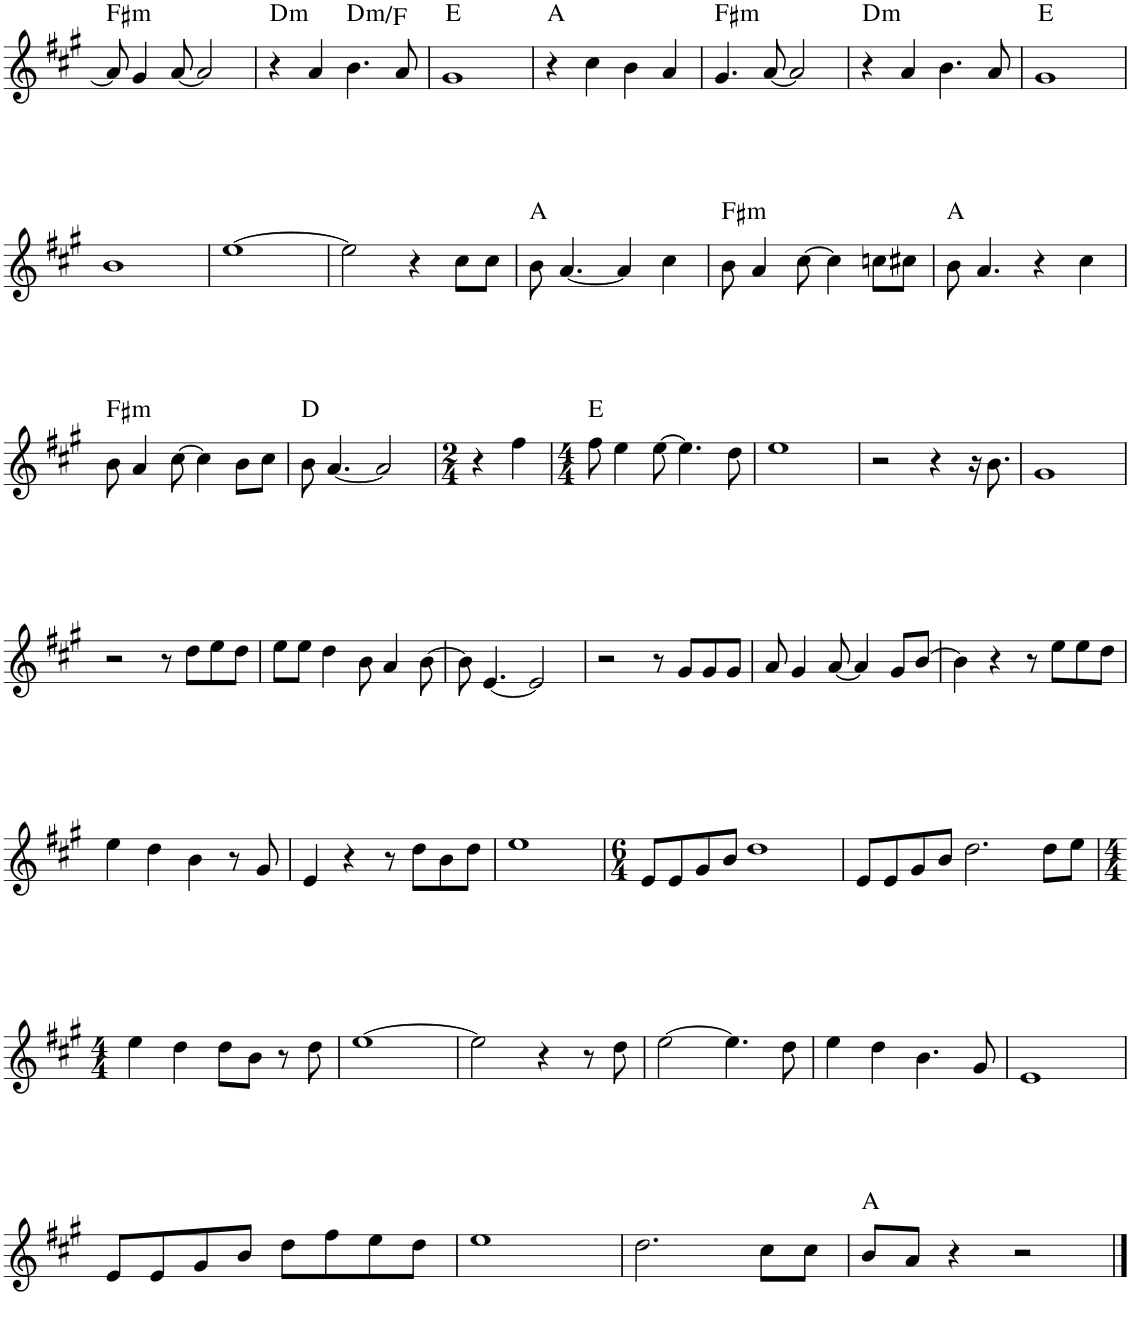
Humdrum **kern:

**kern	**harte
*part1	*part1
*staff1	*
*I"Piano	*
*I'Pno.	*
!!LO:PB:g=z
*clefG2	*
*k[f#c#g#]	*
*M4/4	*
=47	=47
!	!LO:H:kt=m
8a/]	F#:min
4g#/	.
[8a/	.
2a/]	.
=48	=48
!	!LO:H:kt=m
4r	D:min
4a/	.
!	!LO:H:kt=m
4.b\	D:min/b3
8a/	.
=49	=49
1g#	E:maj
=50	=50
4r	A:maj
4cc#\	.
4b\	.
4a/	.
=51	=51
!	!LO:H:kt=m
4.g#/	F#:min
[8a/	.
2a/]	.
=52	=52
!	!LO:H:kt=m
4r	D:min
4a/	.
4.b\	.
8a/	.
=53	=53
1g#	E:maj
!!LO:LB:g=z
=54	=54
1b	.
=55	=55
[1ee	.
=56	=56
2ee\]	.
4r	.
8cc#\L	.
8cc#\J	.
=57	=57
8b\	A:maj
[4.a/	.
4a/]	.
4cc#\	.
=58	=58
!	!LO:H:kt=m
8b\	F#:min
4a/	.
[8cc#\	.
4cc#\]	.
8ccn\L	.
8cc#X\J	.
=59	=59
8b\	A:maj
4.a/	.
4r	.
4cc#\	.
!!LO:LB:g=z
=60	=60
!	!LO:H:kt=m
8b\	F#:min
4a/	.
[8cc#\	.
4cc#\]	.
8b\L	.
8cc#\J	.
=61	=61
8b\	D:maj
[4.a/	.
2a/]	.
=62	=62
*M2/4	*
4r	.
4ff#\	.
=63	=63
*M4/4	*
8ff#\	E:maj
4ee\	.
[8ee\	.
4.ee\]	.
8dd\	.
=64	=64
1ee	.
=65	=65
2r	.
4r	.
16r	.
8.b\	.
=66	=66
1g#	.
!!LO:LB:g=z
=67	=67
2r	.
8r	.
8dd\L	.
8ee\	.
8dd\J	.
=68	=68
8ee\L	.
8ee\J	.
4dd\	.
8b\	.
4a/	.
[8b\	.
=69	=69
8b\]	.
[4.e/	.
2e/]	.
=70	=70
2r	.
8r	.
8g#/L	.
8g#/	.
8g#/J	.
=71	=71
8a/	.
4g#/	.
[8a/	.
4a/]	.
8g#/L	.
[8b/J	.
=72	=72
4b\]	.
4r	.
8r	.
8ee\L	.
8ee\	.
8dd\J	.
!!LO:LB:g=z
=73	=73
4ee\	.
4dd\	.
4b\	.
8r	.
8g#/	.
=74	=74
4e/	.
4r	.
8r	.
8dd\L	.
8b\	.
8dd\J	.
=75	=75
1ee	.
=76	=76
*M6/4	*
8e/L	.
8e/	.
8g#/	.
8b/J	.
1dd	.
=77	=77
8e/L	.
8e/	.
8g#/	.
8b/J	.
2.dd\	.
8dd\L	.
8ee\J	.
!!LO:LB:g=z
=78	=78
*M4/4	*
4ee\	.
4dd\	.
8dd\L	.
8b\J	.
8r	.
8dd\	.
=79	=79
[1ee	.
=80	=80
2ee\]	.
4r	.
8r	.
8dd\	.
=81	=81
[2ee\	.
4.ee\]	.
8dd\	.
=82	=82
4ee\	.
4dd\	.
4.b\	.
8g#/	.
=83	=83
1e	.
!!LO:LB:g=z
=84	=84
8e/L	.
8e/	.
8g#/	.
8b/J	.
8dd\L	.
8ff#\	.
8ee\	.
8dd\J	.
=85	=85
1ee	.
=86	=86
2.dd\	.
8cc#\L	.
8cc#\J	.
=87	=87
8b/L	A:maj
8a/J	.
4r	.
2r	.
==	==
*-	*-
